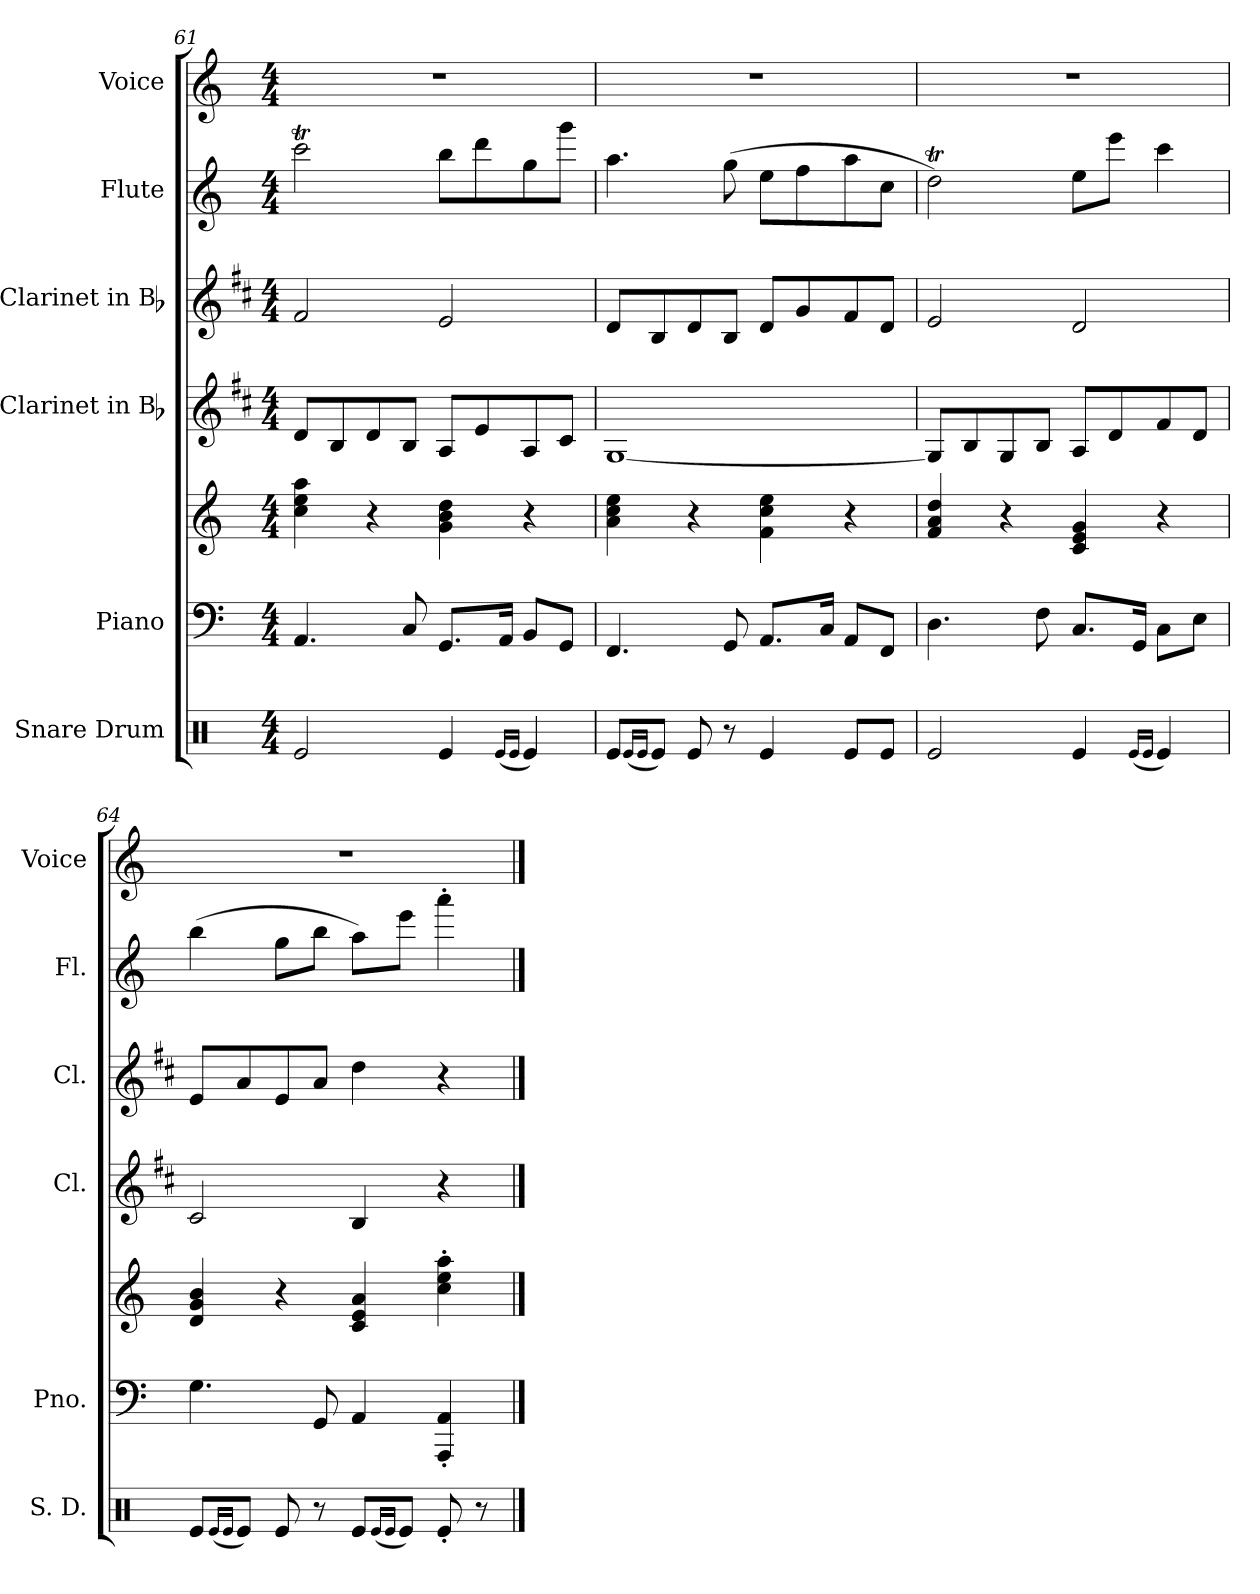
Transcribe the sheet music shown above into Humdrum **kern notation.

**kern	**kern	**kern	**kern	**kern	**kern	**kern
*part6	*part5	*part5	*part4	*part3	*part2	*part1
*staff7	*staff6	*staff5	*staff4	*staff3	*staff2	*staff1
*I"Snare Drum	*I"Piano	*	*I"Clarinet in Bb	*I"Clarinet in Bb	*I"Flute	*I"Voice
*I'S. D.	*I'Pno.	*	*I'Cl.	*I'Cl.	*I'Fl.	*I'Voice
*clefX	*clefF4	*clefG2	*clefG2	*clefG2	*clefG2	*clefG2
*	*	*	*ITrd1c2	*ITrd1c2	*	*
*k[]	*k[]	*k[]	*k[]	*k[]	*k[]	*k[]
*C:	*C:	*C:	*C:	*C:	*C:	*C:
*M4/4	*M4/4	*M4/4	*M4/4	*M4/4	*M4/4	*M4/4
=61	=61	=61	=61	=61	=61	=61
2Rei/	4.AAi/	4cci\ 4eei 4aai	8ci/L	2ei/	2cccTi\	1r
.	.	.	8Ai/	.	.	.
.	.	4r	8ci/	.	.	.
.	8Ci/	.	8Ai/J	.	.	.
4Rei/	8.GGi/L	4gi\ 4bi 4ddi	8Gi/L	2di/	8bbi\L	.
.	.	.	8di/	.	8dddi\	.
.	16AAi/Jk	.	.	.	.	.
(16qRei/LL	.	.	.	.	.	.
16qRei/JJ	.	.	.	.	.	.
4Rei/)	8BBi/L	4r	8Gi/	.	8ggi\	.
.	8GGi/J	.	8Bi/J	.	8gggi\J	.
=62	=62	=62	=62	=62	=62	=62
8Rei/L	4.FFi/	4ai\ 4cci 4eei	[1Fi	8ci/L	4.aai\	1r
(16qRei/LL	.	.	.	.	.	.
16qRei/JJ	.	.	.	.	.	.
8Rei/J)	.	.	.	8Ai/	.	.
8Rei/	.	4r	.	8ci/	.	.
8r	8GGi/	.	.	8Ai/J	(8ggi\	.
4Rei/	8.AAi/L	4fi\ 4cci 4eei	.	8ci/L	8eei\L	.
.	.	.	.	8fi/	8ffi\	.
.	16Ci/Jk	.	.	.	.	.
8Rei/L	8AAi/L	4r	.	8ei/	8aai\	.
8Rei/J	8FFi/J	.	.	8ci/J	8cci\J	.
=63	=63	=63	=63	=63	=63	=63
2Rei/	4.Di\	4fi/ 4ai 4ddi	8Fi/L]	2di/	2ddTi\)	1r
.	.	.	8Ai/	.	.	.
.	.	4r	8Fi/	.	.	.
.	8Fi\	.	8Ai/J	.	.	.
4Rei/	8.Ci/L	4ci/ 4ei 4gi	8Gi/L	2ci/	8eei\L	.
.	.	.	8ci/	.	8eeei\J	.
.	16GGi/Jk	.	.	.	.	.
(16qRei/LL	.	.	.	.	.	.
16qRei/JJ	.	.	.	.	.	.
4Rei/)	8Ci\L	4r	8ei/	.	4ccci\	.
.	8Ei\J	.	8ci/J	.	.	.
=64	=64	=64	=64	=64	=64	=64
8Rei/L	4.Gi\	4di/ 4gi 4bi	2Bi/	8di/L	(4bbi\	1r
(16qRei/LL	.	.	.	.	.	.
16qRei/JJ	.	.	.	.	.	.
8Rei/J)	.	.	.	8gi/	.	.
8Rei/	.	4r	.	8di/	8ggi\L	.
8r	8GGi/	.	.	8gi/J	8bbi\J	.
8Rei/L	4AAi/	4ci/ 4ei 4ai	4Ai/	4cci\	8aai\L)	.
(16qRei/LL	.	.	.	.	.	.
16qRei/JJ	.	.	.	.	.	.
8Rei/J)	.	.	.	.	8eeei\J	.
8Re'i/	4AAAi/' 4AAi'	4cci\' 4eei' 4aai'	4r	4r	4aaa'i\	.
8r	.	.	.	.	.	.
==	==	==	==	==	==	==
*-	*-	*-	*-	*-	*-	*-
